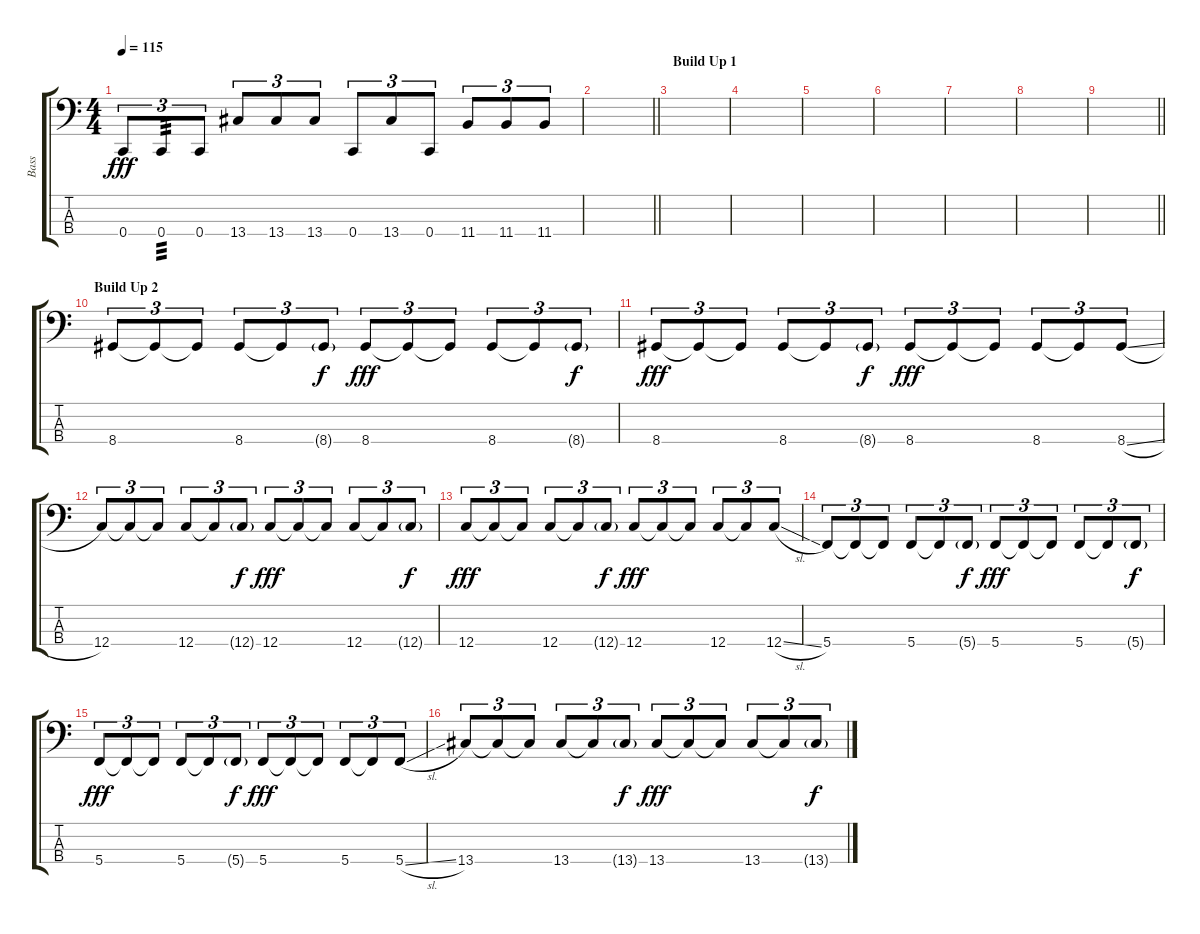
\track ("Bass" "Bass") {instrument electricbassfinger}
\staff {score tabs}
\tuning (F2 C2 G1 C1) {hide}
\ts (4 4)
\tempo 115
\clef f4
\ks c
0.4.8{tu (3 2) dy fff} 0.4.8{tu (3 2) tp 3} 0.4.8{tu (3 2)} 13.4.8{tu (3 2)} 13.4.8{tu (3 2)} 13.4.8{tu (3 2)} 0.4.8{tu (3 2)} 13.4.8{tu (3 2)} 0.4.8{tu (3 2)} 11.4.8{tu (3 2)} 11.4.8{tu (3 2)} 11.4.8{tu (3 2)} |
\barLineRight lightlight
|
\section ("" "Build Up 1")
|
|
|
|
|
|
\barLineRight lightlight
|
\section ("" "Build Up 2")
8.4.8{tu (3 2)} 8.4{t}.8{tu (3 2)} 8.4{t}.8{tu (3 2)} 8.4.8{tu (3 2)} 8.4{t}.8{tu (3 2)} 8.4{g}.8{tu (3 2) dy f} 8.4.8{tu (3 2) dy fff} 8.4{t}.8{tu (3 2)} 8.4{t}.8{tu (3 2)} 8.4.8{tu (3 2)} 8.4{t}.8{tu (3 2)} 8.4{g}.8{tu (3 2) dy f} |
8.4.8{tu (3 2) dy fff} 8.4{t}.8{tu (3 2)} 8.4{t}.8{tu (3 2)} 8.4.8{tu (3 2)} 8.4{t}.8{tu (3 2)} 8.4{g}.8{tu (3 2) dy f} 8.4.8{tu (3 2) dy fff} 8.4{t}.8{tu (3 2)} 8.4{t}.8{tu (3 2)} 8.4.8{tu (3 2)} 8.4{t}.8{tu (3 2)} 8.4{sl}.8{tu (3 2)} |
12.4.8{tu (3 2)} 12.4{t}.8{tu (3 2)} 12.4{t}.8{tu (3 2)} 12.4.8{tu (3 2)} 12.4{t}.8{tu (3 2)} 12.4{g}.8{tu (3 2) dy f} 12.4.8{tu (3 2) dy fff} 12.4{t}.8{tu (3 2)} 12.4{t}.8{tu (3 2)} 12.4.8{tu (3 2)} 12.4{t}.8{tu (3 2)} 12.4{g}.8{tu (3 2) dy f} |
12.4.8{tu (3 2) dy fff} 12.4{t}.8{tu (3 2)} 12.4{t}.8{tu (3 2)} 12.4.8{tu (3 2)} 12.4{t}.8{tu (3 2)} 12.4{g}.8{tu (3 2) dy f} 12.4.8{tu (3 2) dy fff} 12.4{t}.8{tu (3 2)} 12.4{t}.8{tu (3 2)} 12.4.8{tu (3 2)} 12.4{t}.8{tu (3 2)} 12.4{sl}.8{tu (3 2)} |
5.4.8{tu (3 2)} 5.4{t}.8{tu (3 2)} 5.4{t}.8{tu (3 2)} 5.4.8{tu (3 2)} 5.4{t}.8{tu (3 2)} 5.4{g}.8{tu (3 2) dy f} 5.4.8{tu (3 2) dy fff} 5.4{t}.8{tu (3 2)} 5.4{t}.8{tu (3 2)} 5.4.8{tu (3 2)} 5.4{t}.8{tu (3 2)} 5.4{g}.8{tu (3 2) dy f} |
5.4.8{tu (3 2) dy fff} 5.4{t}.8{tu (3 2)} 5.4{t}.8{tu (3 2)} 5.4.8{tu (3 2)} 5.4{t}.8{tu (3 2)} 5.4{g}.8{tu (3 2) dy f} 5.4.8{tu (3 2) dy fff} 5.4{t}.8{tu (3 2)} 5.4{t}.8{tu (3 2)} 5.4.8{tu (3 2)} 5.4{t}.8{tu (3 2)} 5.4{sl}.8{tu (3 2)} |
13.4.8{tu (3 2)} 13.4{t}.8{tu (3 2)} 13.4{t}.8{tu (3 2)} 13.4.8{tu (3 2)} 13.4{t}.8{tu (3 2)} 13.4{g}.8{tu (3 2) dy f} 13.4.8{tu (3 2) dy fff} 13.4{t}.8{tu (3 2)} 13.4{t}.8{tu (3 2)} 13.4.8{tu (3 2)} 13.4{t}.8{tu (3 2)} 13.4{g}.8{tu (3 2) dy f}
